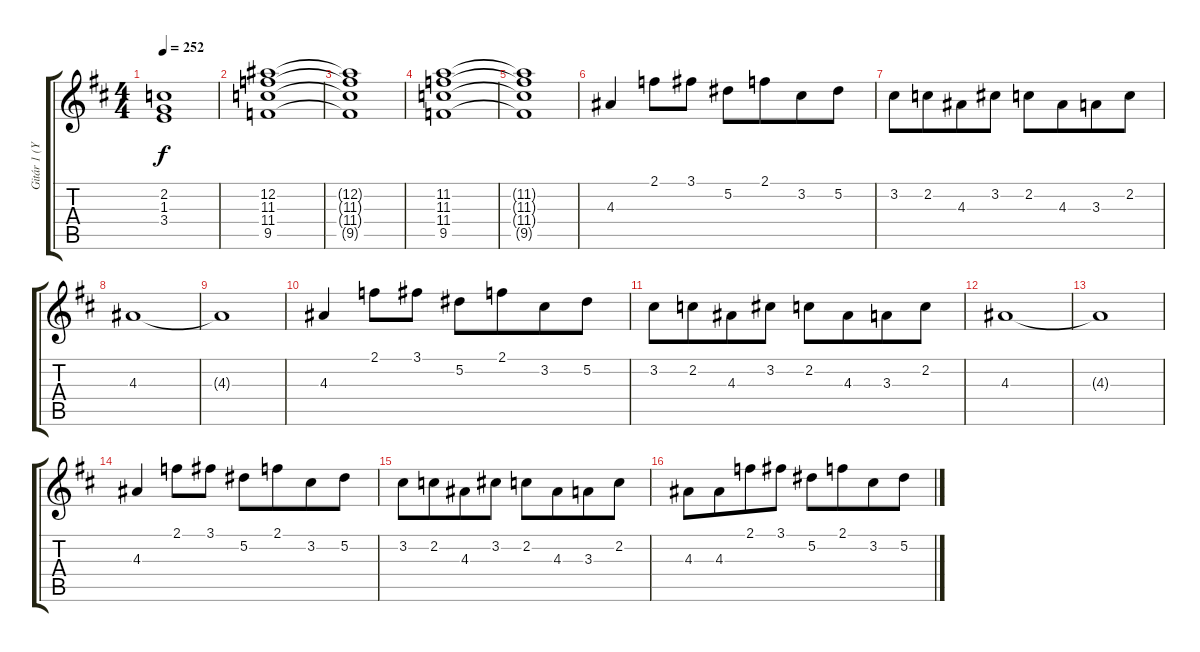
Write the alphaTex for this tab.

\track ("Gitár 1 (Yngwie Malmsteen)" "Gitár 1 (Y") {instrument distortionguitar}
\staff {score tabs}
\tuning (Eb4 Bb3 Gb3 Db3 Ab2 Eb2) {hide}
\ts (4 4)
\tempo 252
\clef g2
\ks d
(2.2{t} 1.3{t} 3.4{t}).1{dy f} |
(12.2 11.3 11.4 9.5).1 |
(12.2{t} 11.3{t} 11.4{t} 9.5{t}).1 |
(11.2 11.3 11.4 9.5).1 |
(11.2{t} 11.3{t} 11.4{t} 9.5{t}).1 |
4.3.4 2.1.8 3.1.8 5.2.8 2.1.8{beam merge} 3.2.8 5.2.8 |
3.2.8 2.2.8{beam merge} 4.3.8 3.2.8 2.2.8 4.3.8{beam merge} 3.3.8 2.2.8 |
4.3.1 |
4.3{t}.1 |
4.3.4 2.1.8 3.1.8 5.2.8 2.1.8{beam merge} 3.2.8 5.2.8 |
3.2.8 2.2.8{beam merge} 4.3.8 3.2.8 2.2.8 4.3.8{beam merge} 3.3.8 2.2.8 |
4.3.1 |
4.3{t}.1 |
4.3.4 2.1.8 3.1.8 5.2.8 2.1.8{beam merge} 3.2.8 5.2.8 |
3.2.8 2.2.8{beam merge} 4.3.8 3.2.8 2.2.8 4.3.8{beam merge} 3.3.8 2.2.8 |
4.3.8 4.3.8{beam merge} 2.1.8 3.1.8 5.2.8 2.1.8{beam merge} 3.2.8 5.2.8
